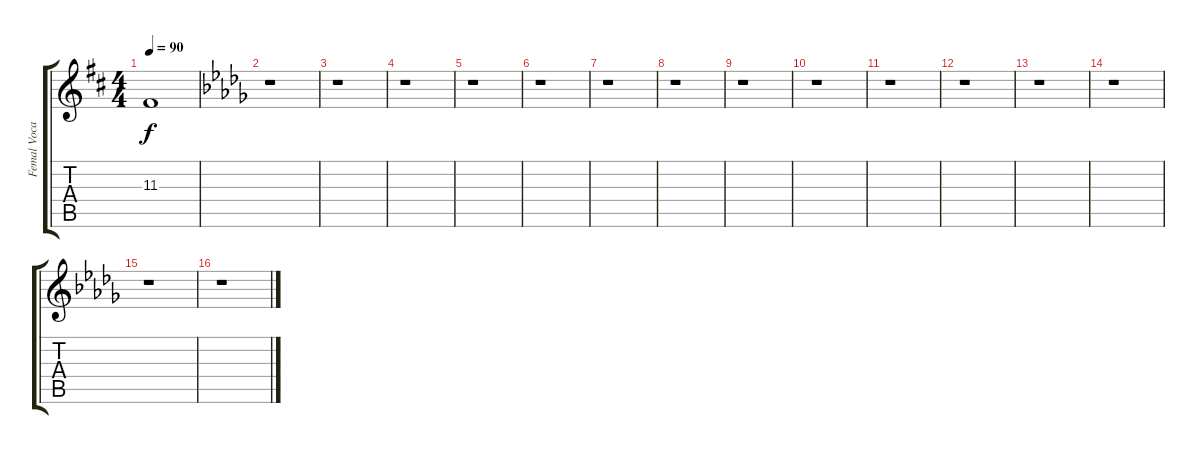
\track ("Femal Vocal 1" "Femal Voca") {instrument choiraahs}
\staff {score tabs}
\tuning (E4 B3 G3 D3 A2 E2) {hide}
\ts (4 4)
\tempo 90
\clef g2
\ks d
11.3{t}.1{dy f} |
\ks db
r.1 |
r.1 |
r.1 |
r.1 |
r.1 |
r.1 |
r.1 |
r.1 |
r.1 |
r.1 |
r.1 |
r.1 |
r.1 |
r.1 |
r.1
